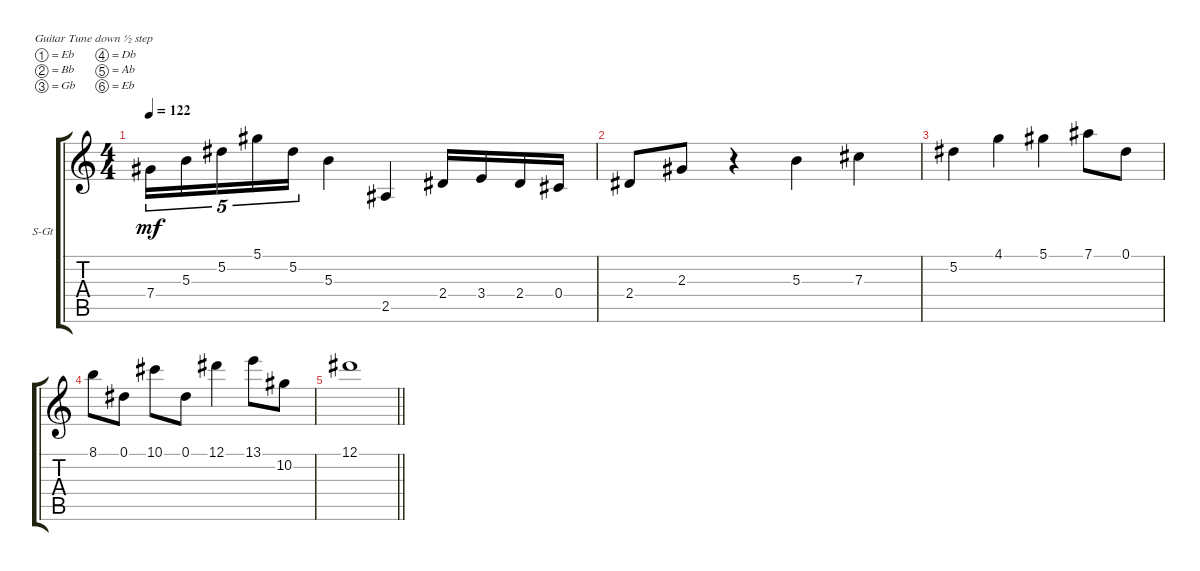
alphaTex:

\bracketExtendMode groupsimilarinstruments
\firstSystemTrackNameOrientation horizontal
\otherSystemsTrackNameOrientation horizontal
\track ("Acoustic Guitar" "S-Gt") {instrument acousticguitarsteel}
\staff {score tabs}
\tuning (Eb4 Bb3 Gb3 Db3 Ab2 Eb2)
\ts (4 4)
\tempo 122
\clef g2
\ks c
7.4.16{tu (5 4) dy mf} 5.3.16{tu (5 4)} 5.2.16{tu (5 4)} 5.1.16{tu (5 4)} 5.2.16{tu (5 4)} 5.3.4 2.5.4 2.4.16 3.4.16 2.4.16 0.4.16 |
2.4.8 2.3.8 r.4 5.3.4 7.3.4 |
5.2.4 4.1.4 5.1.4 7.1.8 0.1.8 |
8.1.8 0.1.8 10.1.8 0.1.8 12.1.4 13.1.8 10.2.8 |
\barLineRight lightlight
12.1.1
